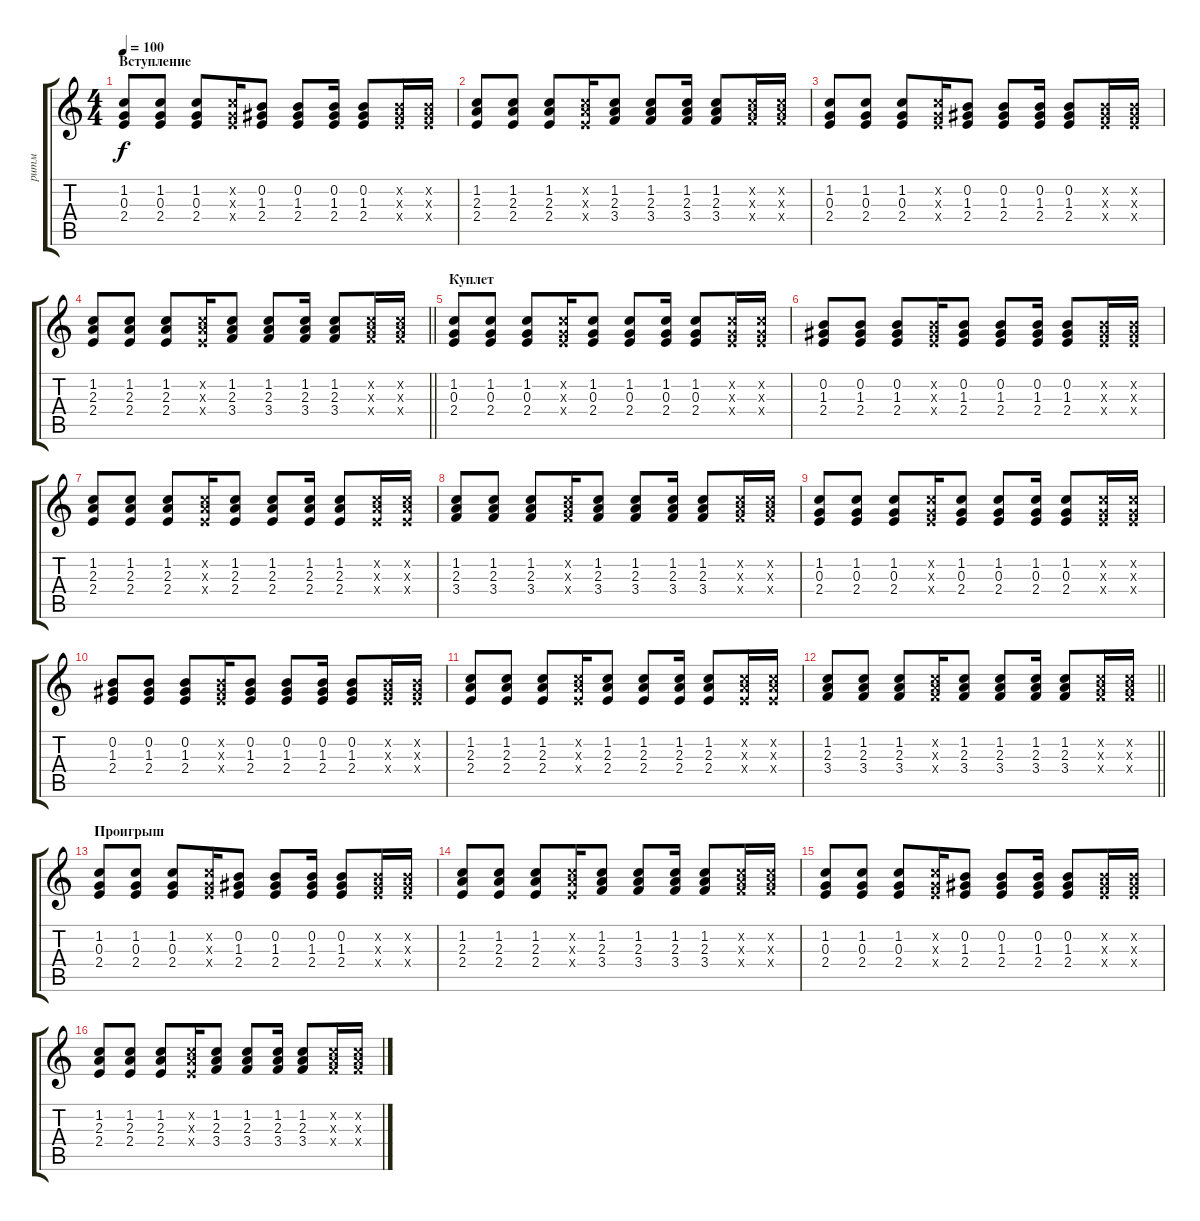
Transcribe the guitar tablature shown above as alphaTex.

\track ("ритм" "ритм") {instrument electricguitarjazz}
\staff {score tabs}
\tuning (E4 B3 G3 D3 A2 E2) {hide}
\ts (4 4)
\section ("" "Вступление")
\tempo 100
\clef g2
\ks c
(1.2 0.3 2.4).8{dy f volume 8 instrument electricguitarjazz} (1.2 0.3 2.4).8 (1.2 0.3 2.4).8 (1.2{x} 0.3{x} 2.4{x}).16 (0.2 1.3 2.4).8 (0.2 1.3 2.4).8 (0.2 1.3 2.4).16 (0.2 1.3 2.4).8 (0.2{x} 1.3{x} 2.4{x}).16 (0.2{x} 1.3{x} 2.4{x}).16 |
(1.2 2.3 2.4).8 (1.2 2.3 2.4).8 (1.2 2.3 2.4).8 (1.2{x} 2.3{x} 2.4{x}).16 (1.2 2.3 3.4).8 (1.2 2.3 3.4).8 (1.2 2.3 3.4).16 (1.2 2.3 3.4).8 (1.2{x} 2.3{x} 3.4{x}).16 (1.2{x} 2.3{x} 3.4{x}).16 |
(1.2 0.3 2.4).8 (1.2 0.3 2.4).8 (1.2 0.3 2.4).8 (1.2{x} 0.3{x} 2.4{x}).16 (0.2 1.3 2.4).8 (0.2 1.3 2.4).8 (0.2 1.3 2.4).16 (0.2 1.3 2.4).8 (0.2{x} 1.3{x} 2.4{x}).16 (0.2{x} 1.3{x} 2.4{x}).16 |
\barLineRight lightlight
(1.2 2.3 2.4).8 (1.2 2.3 2.4).8 (1.2 2.3 2.4).8 (1.2{x} 2.3{x} 2.4{x}).16 (1.2 2.3 3.4).8 (1.2 2.3 3.4).8 (1.2 2.3 3.4).16 (1.2 2.3 3.4).8 (1.2{x} 2.3{x} 3.4{x}).16 (1.2{x} 2.3{x} 3.4{x}).16 |
\section ("" "Куплет")
(1.2 0.3 2.4).8{volume 11} (1.2 0.3 2.4).8 (1.2 0.3 2.4).8 (1.2{x} 0.3{x} 2.4{x}).16 (1.2 0.3 2.4).8 (1.2 0.3 2.4).8 (1.2 0.3 2.4).16 (1.2 0.3 2.4).8 (1.2{x} 0.3{x} 2.4{x}).16 (1.2{x} 0.3{x} 2.4{x}).16 |
(0.2 1.3 2.4).8 (0.2 1.3 2.4).8 (0.2 1.3 2.4).8 (0.2{x} 1.3{x} 2.4{x}).16 (0.2 1.3 2.4).8 (0.2 1.3 2.4).8 (0.2 1.3 2.4).16 (0.2 1.3 2.4).8 (0.2{x} 1.3{x} 2.4{x}).16 (0.2{x} 1.3{x} 2.4{x}).16 |
(1.2 2.3 2.4).8 (1.2 2.3 2.4).8 (1.2 2.3 2.4).8 (1.2{x} 2.3{x} 2.4{x}).16 (1.2 2.3 2.4).8 (1.2 2.3 2.4).8 (1.2 2.3 2.4).16 (1.2 2.3 2.4).8 (1.2{x} 2.3{x} 2.4{x}).16 (1.2{x} 2.3{x} 2.4{x}).16 |
(1.2 2.3 3.4).8 (1.2 2.3 3.4).8 (1.2 2.3 3.4).8 (1.2{x} 2.3{x} 3.4{x}).16 (1.2 2.3 3.4).8 (1.2 2.3 3.4).8 (1.2 2.3 3.4).16 (1.2 2.3 3.4).8 (1.2{x} 2.3{x} 3.4{x}).16 (1.2{x} 2.3{x} 3.4{x}).16 |
(1.2 0.3 2.4).8 (1.2 0.3 2.4).8 (1.2 0.3 2.4).8 (1.2{x} 0.3{x} 2.4{x}).16 (1.2 0.3 2.4).8 (1.2 0.3 2.4).8 (1.2 0.3 2.4).16 (1.2 0.3 2.4).8 (1.2{x} 0.3{x} 2.4{x}).16 (1.2{x} 0.3{x} 2.4{x}).16 |
(0.2 1.3 2.4).8 (0.2 1.3 2.4).8 (0.2 1.3 2.4).8 (0.2{x} 1.3{x} 2.4{x}).16 (0.2 1.3 2.4).8 (0.2 1.3 2.4).8 (0.2 1.3 2.4).16 (0.2 1.3 2.4).8 (0.2{x} 1.3{x} 2.4{x}).16 (0.2{x} 1.3{x} 2.4{x}).16 |
(1.2 2.3 2.4).8 (1.2 2.3 2.4).8 (1.2 2.3 2.4).8 (1.2{x} 2.3{x} 2.4{x}).16 (1.2 2.3 2.4).8 (1.2 2.3 2.4).8 (1.2 2.3 2.4).16 (1.2 2.3 2.4).8 (1.2{x} 2.3{x} 2.4{x}).16 (1.2{x} 2.3{x} 2.4{x}).16 |
\barLineRight lightlight
(1.2 2.3 3.4).8 (1.2 2.3 3.4).8 (1.2 2.3 3.4).8 (1.2{x} 2.3{x} 3.4{x}).16 (1.2 2.3 3.4).8 (1.2 2.3 3.4).8 (1.2 2.3 3.4).16 (1.2 2.3 3.4).8 (1.2{x} 2.3{x} 3.4{x}).16 (1.2{x} 2.3{x} 3.4{x}).16 |
\section ("" "Проигрыш")
(1.2 0.3 2.4).8 (1.2 0.3 2.4).8 (1.2 0.3 2.4).8 (1.2{x} 0.3{x} 2.4{x}).16 (0.2 1.3 2.4).8 (0.2 1.3 2.4).8 (0.2 1.3 2.4).16 (0.2 1.3 2.4).8 (0.2{x} 1.3{x} 2.4{x}).16 (0.2{x} 1.3{x} 2.4{x}).16 |
(1.2 2.3 2.4).8 (1.2 2.3 2.4).8 (1.2 2.3 2.4).8 (1.2{x} 2.3{x} 2.4{x}).16 (1.2 2.3 3.4).8 (1.2 2.3 3.4).8 (1.2 2.3 3.4).16 (1.2 2.3 3.4).8 (1.2{x} 2.3{x} 3.4{x}).16 (1.2{x} 2.3{x} 3.4{x}).16 |
(1.2 0.3 2.4).8 (1.2 0.3 2.4).8 (1.2 0.3 2.4).8 (1.2{x} 0.3{x} 2.4{x}).16 (0.2 1.3 2.4).8 (0.2 1.3 2.4).8 (0.2 1.3 2.4).16 (0.2 1.3 2.4).8 (0.2{x} 1.3{x} 2.4{x}).16 (0.2{x} 1.3{x} 2.4{x}).16 |
(1.2 2.3 2.4).8 (1.2 2.3 2.4).8 (1.2 2.3 2.4).8 (1.2{x} 2.3{x} 2.4{x}).16 (1.2 2.3 3.4).8 (1.2 2.3 3.4).8 (1.2 2.3 3.4).16 (1.2 2.3 3.4).8 (1.2{x} 2.3{x} 3.4{x}).16 (1.2{x} 2.3{x} 3.4{x}).16
